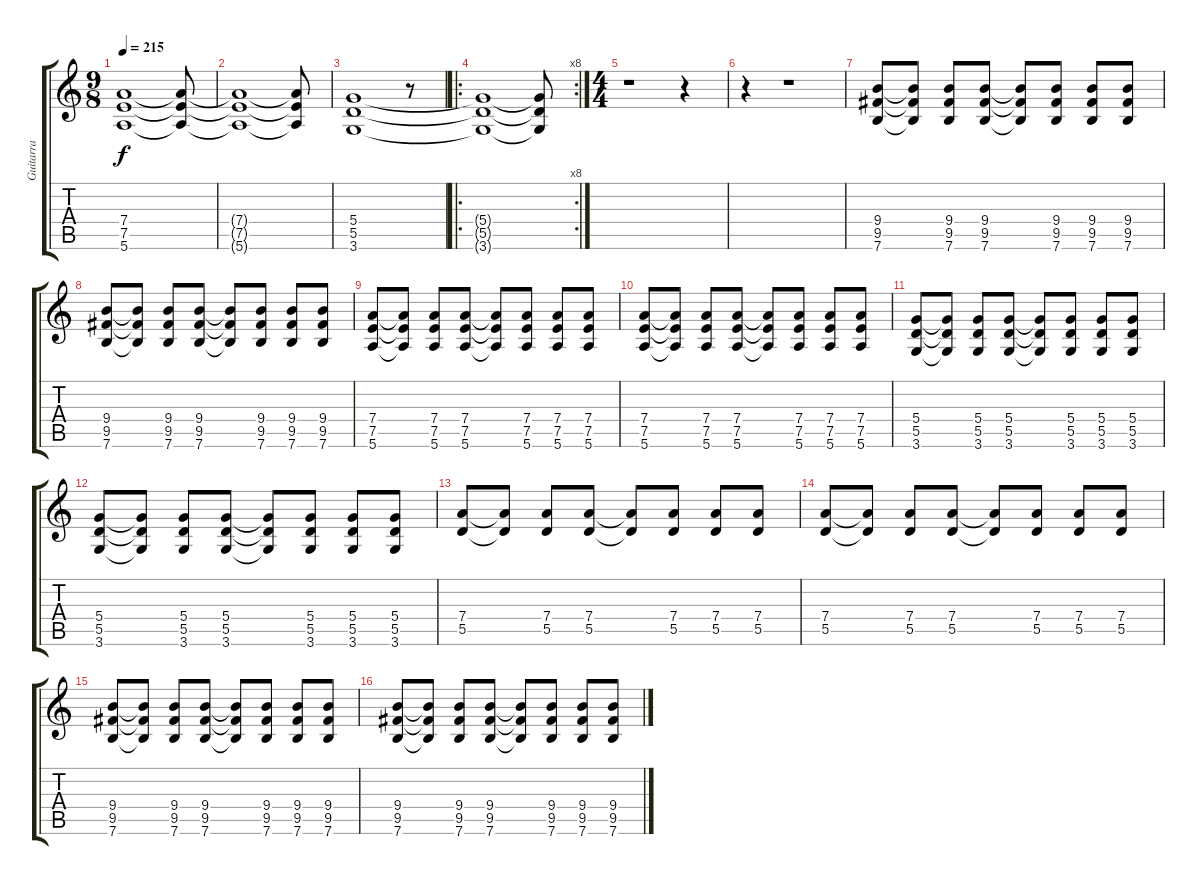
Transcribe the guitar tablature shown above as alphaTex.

\track ("Guitarra" "Guitarra") {instrument overdrivenguitar}
\staff {score tabs}
\tuning (E4 B3 G3 D3 A2 E2) {hide}
\ts (9 8)
\tempo 215
\clef g2
\ks c
(7.4 7.5 5.6).1{dy f} (7.4{t} 7.5{t} 5.6{t}).8 |
(7.4{t} 7.5{t} 5.6{t}).1 (7.4{t} 7.5{t} 5.6{t}).8 |
(5.4 5.5 3.6).1 r.8 |
\ro
\rc 8
(5.4{t} 5.5{t} 3.6{t}).1 (5.4{t} 5.5{t} 3.6{t}).8 |
\ts (4 4)
r.1 r.4 |
r.4 r.1 |
(9.4 9.5 7.6).8 (9.4{t} 9.5{t} 7.6{t}).8 (9.4 9.5 7.6).8 (9.4 9.5 7.6).8 (9.4{t} 9.5{t} 7.6{t}).8 (9.4 9.5 7.6).8 (9.4 9.5 7.6).8 (9.4 9.5 7.6).8 |
(9.4 9.5 7.6).8 (9.4{t} 9.5{t} 7.6{t}).8 (9.4 9.5 7.6).8 (9.4 9.5 7.6).8 (9.4{t} 9.5{t} 7.6{t}).8 (9.4 9.5 7.6).8 (9.4 9.5 7.6).8 (9.4 9.5 7.6).8 |
(7.4 7.5 5.6).8 (7.4{t} 7.5{t} 5.6{t}).8 (7.4 7.5 5.6).8 (7.4 7.5 5.6).8 (7.4{t} 7.5{t} 5.6{t}).8 (7.4 7.5 5.6).8 (7.4 7.5 5.6).8 (7.4 7.5 5.6).8 |
(7.4 7.5 5.6).8 (7.4{t} 7.5{t} 5.6{t}).8 (7.4 7.5 5.6).8 (7.4 7.5 5.6).8 (7.4{t} 7.5{t} 5.6{t}).8 (7.4 7.5 5.6).8 (7.4 7.5 5.6).8 (7.4 7.5 5.6).8 |
(5.4 5.5 3.6).8 (5.4{t} 5.5{t} 3.6{t}).8 (5.4 5.5 3.6).8 (5.4 5.5 3.6).8 (5.4{t} 5.5{t} 3.6{t}).8 (5.4 5.5 3.6).8 (5.4 5.5 3.6).8 (5.4 5.5 3.6).8 |
(5.4 5.5 3.6).8 (5.4{t} 5.5{t} 3.6{t}).8 (5.4 5.5 3.6).8 (5.4 5.5 3.6).8 (5.4{t} 5.5{t} 3.6{t}).8 (5.4 5.5 3.6).8 (5.4 5.5 3.6).8 (5.4 5.5 3.6).8 |
(7.4 5.5).8 (7.4{t} 5.5{t}).8 (7.4 5.5).8 (7.4 5.5).8 (7.4{t} 5.5{t}).8 (7.4 5.5).8 (7.4 5.5).8 (7.4 5.5).8 |
(7.4 5.5).8 (7.4{t} 5.5{t}).8 (7.4 5.5).8 (7.4 5.5).8 (7.4{t} 5.5{t}).8 (7.4 5.5).8 (7.4 5.5).8 (7.4 5.5).8 |
(9.4 9.5 7.6).8 (9.4{t} 9.5{t} 7.6{t}).8 (9.4 9.5 7.6).8 (9.4 9.5 7.6).8 (9.4{t} 9.5{t} 7.6{t}).8 (9.4 9.5 7.6).8 (9.4 9.5 7.6).8 (9.4 9.5 7.6).8 |
(9.4 9.5 7.6).8 (9.4{t} 9.5{t} 7.6{t}).8 (9.4 9.5 7.6).8 (9.4 9.5 7.6).8 (9.4{t} 9.5{t} 7.6{t}).8 (9.4 9.5 7.6).8 (9.4 9.5 7.6).8 (9.4 9.5 7.6).8
